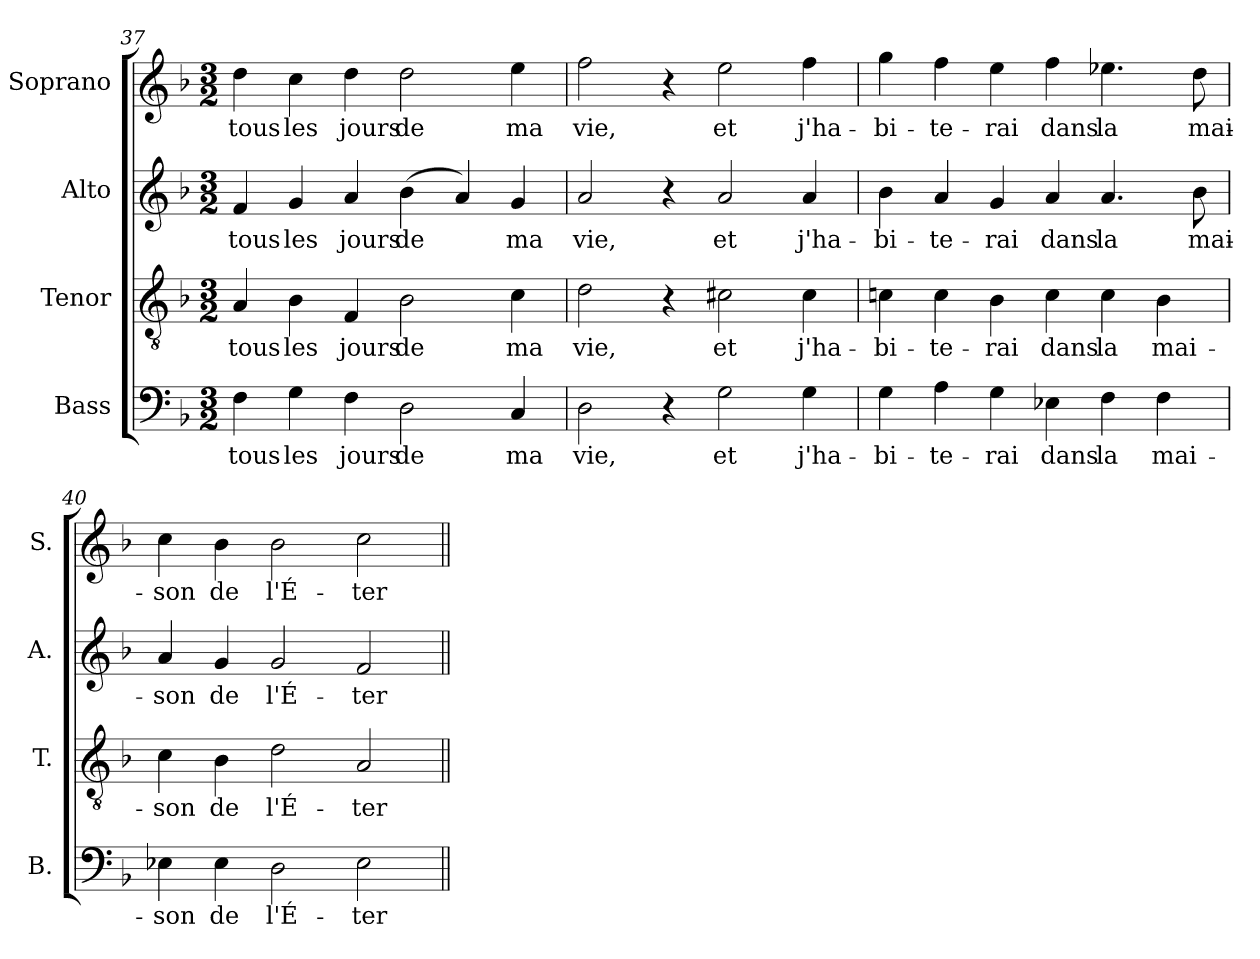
**kern	**text	**kern	**text	**kern	**text	**kern	**text
*part4	*part4	*part3	*part3	*part2	*part2	*part1	*part1
*staff4	*staff4	*staff3	*staff3	*staff2	*staff2	*staff1	*staff1
*I"Bass	*	*I"Tenor	*	*I"Alto	*	*I"Soprano	*
*I'B.	*	*I'T.	*	*I'A.	*	*I'S.	*
*clefF4	*	*clefGv2	*	*clefG2	*	*clefG2	*
*	*	*ITrd7c12	*	*	*	*	*
*k[b-]	*	*k[b-]	*	*k[b-]	*	*k[b-]	*
*F:	*	*F:	*	*F:	*	*F:	*
*M3/2	*	*M3/2	*	*M3/2	*	*M3/2	*
=37	=37	=37	=37	=37	=37	=37	=37
!	!LO:LY:b:color=#000000	!	!	!	!	!	!
!	!	!	!LO:LY:b:color=#000000	!	!	!	!
!	!	!	!	!	!LO:LY:b:color=#000000	!	!
!	!	!	!	!	!	!	!LO:LY:b:color=#000000
4Fi\	tous	4AAi/	tous	4fi/	tous	4ddi\	tous
!	!LO:LY:b:color=#000000	!	!	!	!	!	!
!	!	!	!LO:LY:b:color=#000000	!	!	!	!
!	!	!	!	!	!LO:LY:b:color=#000000	!	!
!	!	!	!	!	!	!	!LO:LY:b:color=#000000
4Gi\	les	4BB-i\	les	4gi/	les	4cci\	les
!	!LO:LY:b:color=#000000	!	!	!	!	!	!
!	!	!	!LO:LY:b:color=#000000	!	!	!	!
!	!	!	!	!	!LO:LY:b:color=#000000	!	!
!	!	!	!	!	!	!	!LO:LY:b:color=#000000
4Fi\	jours	4FFi/	jours	4ai/	jours	4ddi\	jours
!	!LO:LY:b:color=#000000	!	!	!	!	!	!
!	!	!	!LO:LY:b:color=#000000	!	!	!	!
!	!	!	!	!	!LO:LY:b:color=#000000	!	!
!	!	!	!	!	!	!	!LO:LY:b:color=#000000
2Di\	de	2BB-i\	de	(4b-i\	de	2ddi\	de
.	.	.	.	4ai/)	.	.	.
!	!LO:LY:b:color=#000000	!	!	!	!	!	!
!	!	!	!LO:LY:b:color=#000000	!	!	!	!
!	!	!	!	!	!LO:LY:b:color=#000000	!	!
!	!	!	!	!	!	!	!LO:LY:b:color=#000000
4Ci/	ma	4Ci\	ma	4gi/	ma	4eei\	ma
=38	=38	=38	=38	=38	=38	=38	=38
!	!LO:LY:b:color=#000000	!	!	!	!	!	!
!	!	!	!LO:LY:b:color=#000000	!	!	!	!
!	!	!	!	!	!LO:LY:b:color=#000000	!	!
!	!	!	!	!	!	!	!LO:LY:b:color=#000000
2Di\	vie,	2Di\	vie,	2ai/	vie,	2ffi\	vie,
4r	.	4r	.	4r	.	4r	.
!	!LO:LY:b:color=#000000	!	!	!	!	!	!
!	!	!	!LO:LY:b:color=#000000	!	!	!	!
!	!	!	!	!	!LO:LY:b:color=#000000	!	!
!	!	!	!	!	!	!	!LO:LY:b:color=#000000
2Gi\	et	2C#Xi\	et	2ai/	et	2eei\	et
!	!LO:LY:b:color=#000000	!	!	!	!	!	!
!	!	!	!LO:LY:b:color=#000000	!	!	!	!
!	!	!	!	!	!LO:LY:b:color=#000000	!	!
!	!	!	!	!	!	!	!LO:LY:b:color=#000000
4Gi\	j'ha-	4C#i\	j'ha-	4ai/	j'ha-	4ffi\	j'ha-
!!LO:LB:g=z
=39	=39	=39	=39	=39	=39	=39	=39
!	!LO:LY:b:color=#000000	!	!	!	!	!	!
!	!	!	!LO:LY:b:color=#000000	!	!	!	!
!	!	!	!	!	!LO:LY:b:color=#000000	!	!
!	!	!	!	!	!	!	!LO:LY:b:color=#000000
4Gi\	-bi-	4Cni\	-bi-	4b-i\	-bi-	4ggi\	-bi-
!	!LO:LY:b:color=#000000	!	!	!	!	!	!
!	!	!	!LO:LY:b:color=#000000	!	!	!	!
!	!	!	!	!	!LO:LY:b:color=#000000	!	!
!	!	!	!	!	!	!	!LO:LY:b:color=#000000
4Ai\	-te-	4Ci\	-te-	4ai/	-te-	4ffi\	-te-
!	!LO:LY:b:color=#000000	!	!	!	!	!	!
!	!	!	!LO:LY:b:color=#000000	!	!	!	!
!	!	!	!	!	!LO:LY:b:color=#000000	!	!
!	!	!	!	!	!	!	!LO:LY:b:color=#000000
4Gi\	-rai	4BB-i\	-rai	4gi/	-rai	4eei\	-rai
!	!LO:LY:b:color=#000000	!	!	!	!	!	!
!	!	!	!LO:LY:b:color=#000000	!	!	!	!
!	!	!	!	!	!LO:LY:b:color=#000000	!	!
!	!	!	!	!	!	!	!LO:LY:b:color=#000000
4E-Xi\	dans	4Ci\	dans	4ai/	dans	4ffi\	dans
!	!LO:LY:b:color=#000000	!	!	!	!	!	!
!	!	!	!LO:LY:b:color=#000000	!	!	!	!
!	!	!	!	!	!LO:LY:b:color=#000000	!	!
!	!	!	!	!	!	!	!LO:LY:b:color=#000000
4Fi\	la	4Ci\	la	4.ai/	la	4.ee-Xi\	la
!	!LO:LY:b:color=#000000	!	!	!	!	!	!
!	!	!	!LO:LY:b:color=#000000	!	!	!	!
4Fi\	mai-	4BB-i\	mai-	.	.	.	.
!	!	!	!	!	!LO:LY:b:color=#000000	!	!
!	!	!	!	!	!	!	!LO:LY:b:color=#000000
.	.	.	.	8b-i\	mai-	8ddi\	mai-
=40	=40	=40	=40	=40	=40	=40	=40
!	!LO:LY:b:color=#000000	!	!	!	!	!	!
!	!	!	!LO:LY:b:color=#000000	!	!	!	!
!	!	!	!	!	!LO:LY:b:color=#000000	!	!
!	!	!	!	!	!	!	!LO:LY:b:color=#000000
4E-Xi\	-son	4Ci\	-son	4ai/	-son	4cci\	-son
!	!LO:LY:b:color=#000000	!	!	!	!	!	!
!	!	!	!LO:LY:b:color=#000000	!	!	!	!
!	!	!	!	!	!LO:LY:b:color=#000000	!	!
!	!	!	!	!	!	!	!LO:LY:b:color=#000000
4E-i\	de	4BB-i\	de	4gi/	de	4b-i\	de
!	!LO:LY:b:color=#000000	!	!	!	!	!	!
!	!	!	!LO:LY:b:color=#000000	!	!	!	!
!	!	!	!	!	!LO:LY:b:color=#000000	!	!
!	!	!	!	!	!	!	!LO:LY:b:color=#000000
2Di\	l'É-	2Di\	l'É-	2gi/	l'É-	2b-i\	l'É-
!	!LO:LY:b:color=#000000	!	!	!	!	!	!
!	!	!	!LO:LY:b:color=#000000	!	!	!	!
!	!	!	!	!	!LO:LY:b:color=#000000	!	!
!	!	!	!	!	!	!	!LO:LY:b:color=#000000
2E-i\	-ter-	2AAi/	-ter-	2fi/	-ter-	2cci\	-ter-
=||	=||	=||	=||	=||	=||	=||	=||
*-	*-	*-	*-	*-	*-	*-	*-
